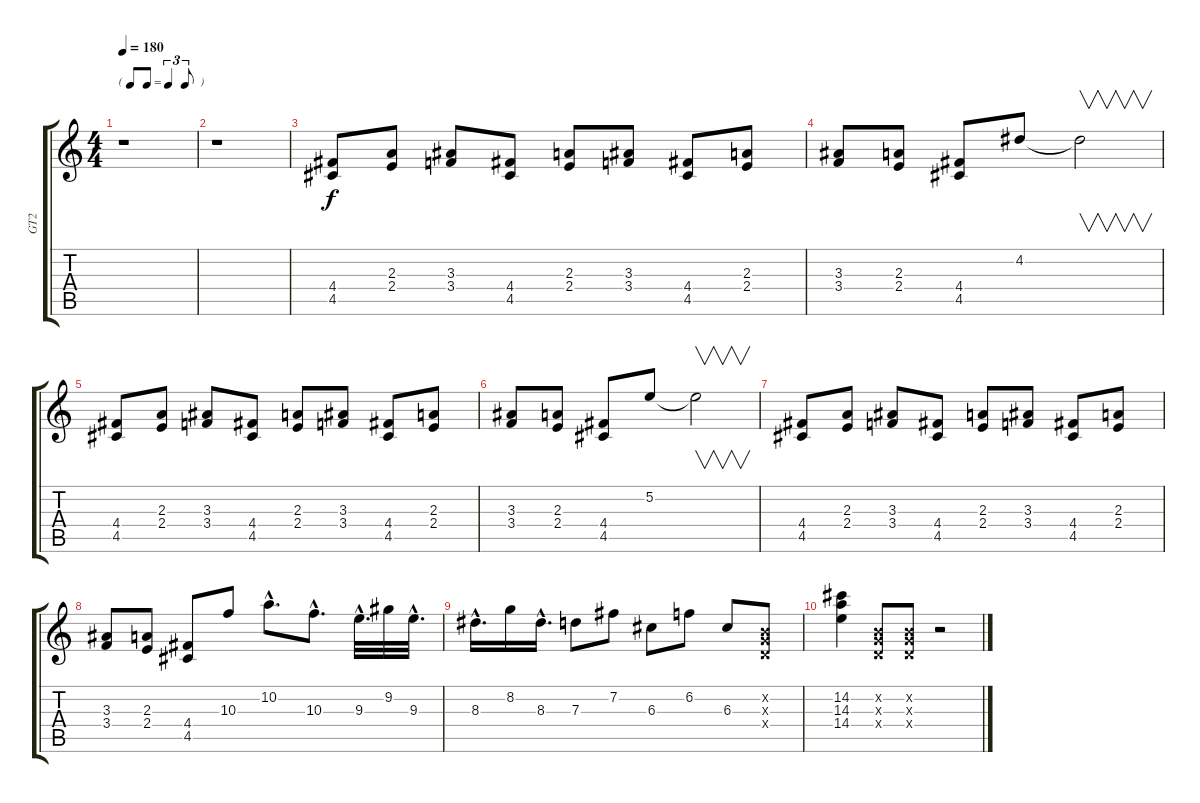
\track ("GT2" "GT2") {instrument overdrivenguitar}
\staff {score tabs}
\tuning (E4 B3 G3 D3 A2 E2) {hide}
\ts (4 4)
\tf triplet8th
\tempo 180
\clef g2
\ks c
r.1{dy f instrument overdrivenguitar} |
r.1 |
(4.4 4.5).8 (2.3 2.4).8 (3.3 3.4).8 (4.4 4.5).8 (2.3 2.4).8 (3.3 3.4).8 (4.4 4.5).8 (2.3 2.4).8 |
(3.3 3.4).8 (2.3 2.4).8 (4.4 4.5).8 4.2.8 4.2{t}.2{v} |
(4.4 4.5).8 (2.3 2.4).8 (3.3 3.4).8 (4.4 4.5).8 (2.3 2.4).8 (3.3 3.4).8 (4.4 4.5).8 (2.3 2.4).8 |
(3.3 3.4).8 (2.3 2.4).8 (4.4 4.5).8 5.2.8 5.2{t}.2{v} |
(4.4 4.5).8 (2.3 2.4).8 (3.3 3.4).8 (4.4 4.5).8 (2.3 2.4).8 (3.3 3.4).8 (4.4 4.5).8 (2.3 2.4).8 |
(3.3 3.4).8 (2.3 2.4).8 (4.4 4.5).8 10.3.8 10.2{hac}.8{d} 10.3{hac}.8{d} 9.3{hac}.32{d} 9.2.32 9.3{hac}.32{d} |
8.3{hac}.16{d} 8.2.16 8.3{hac}.16{d} 7.3.8 7.2.8 6.3.8 6.2.8 6.3.8 (0.2{x} 0.3{x} 0.4{x}).8 |
(14.2 14.3 14.4).4 (0.2{x} 0.3{x} 0.4{x}).8 (0.2{x} 0.3{x} 0.4{x}).8 r.2
